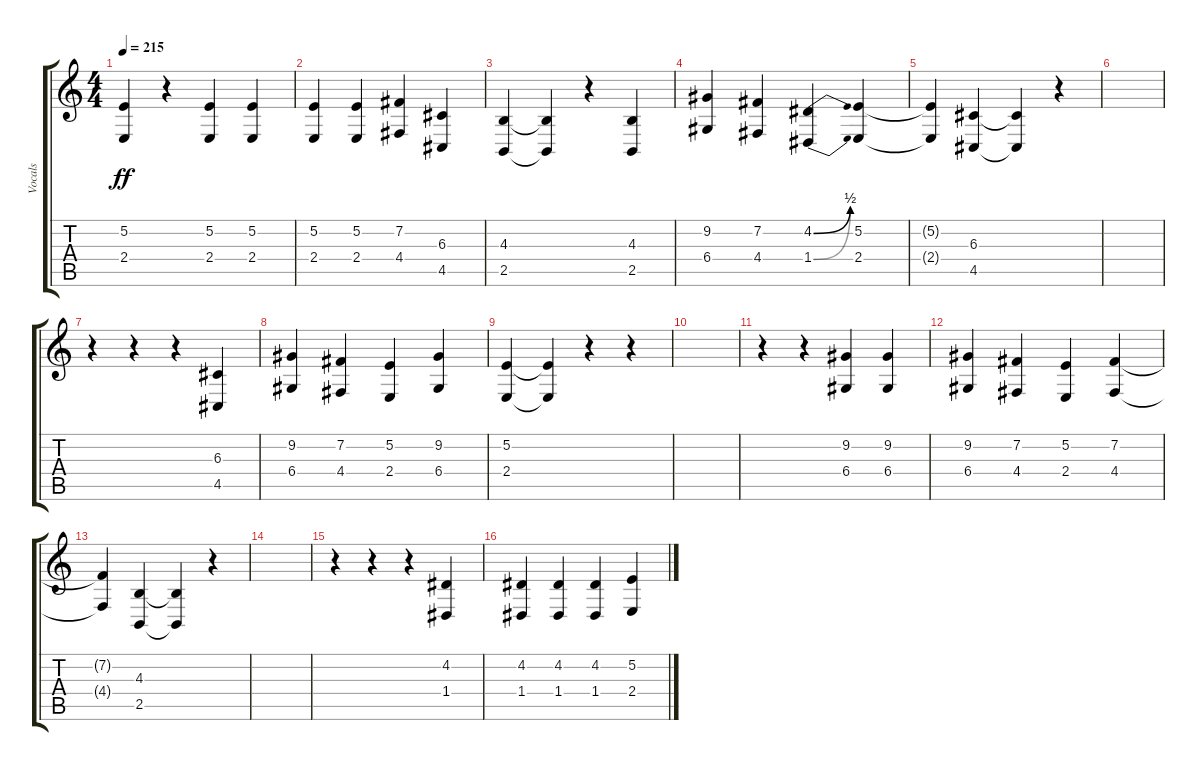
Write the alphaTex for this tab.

\track ("Vocals" "Vocals") {instrument altosax}
\staff {score tabs}
\tuning (E4 B3 G3 D3 A2 E2) {hide}
\ts (4 4)
\tempo 215
\clef g2
\ks c
(5.2{t} 2.4{t}).4{dy ff} r.4 (5.2 2.4).4 (5.2 2.4).4 |
(5.2 2.4).4 (5.2 2.4).4 (7.2 4.4).4 (6.3 4.5).4 |
(4.3 2.5).4 (4.3{t} 2.5{t}).4 r.4 (4.3 2.5).4 |
(9.2 6.4).4 (7.2 4.4).4 (4.2{be (bend 0 0 60 2)} 1.4{be (bend 0 0 60 2)}).4 (5.2 2.4).4 |
(5.2{t} 2.4{t}).4 (6.3 4.5).4 (6.3{t} 4.5{t}).4 r.4 |
|
r.4 r.4 r.4 (6.3 4.5).4 |
(9.2 6.4).4 (7.2 4.4).4 (5.2 2.4).4 (9.2 6.4).4 |
(5.2 2.4).4 (5.2{t} 2.4{t}).4 r.4 r.4 |
|
r.4 r.4 (9.2 6.4).4 (9.2 6.4).4 |
(9.2 6.4).4 (7.2 4.4).4 (5.2 2.4).4 (7.2 4.4).4 |
(7.2{t} 4.4{t}).4 (4.3 2.5).4 (4.3{t} 2.5{t}).4 r.4 |
|
r.4 r.4 r.4 (4.2 1.4).4 |
(4.2 1.4).4 (4.2 1.4).4 (4.2 1.4).4 (5.2 2.4).4
